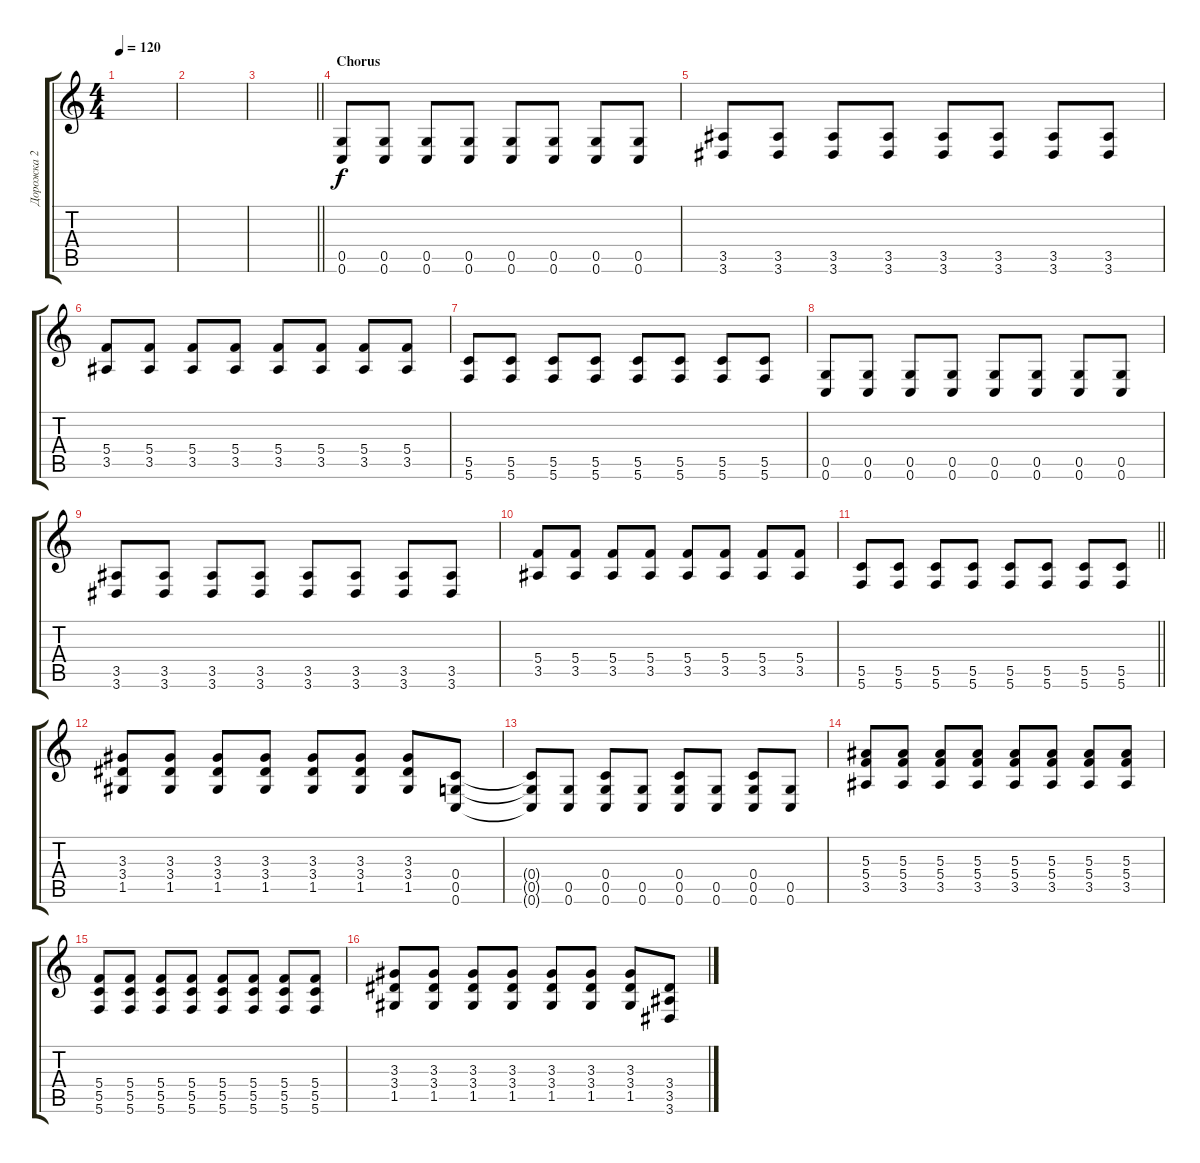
\track ("Дорожка 2" "Дорожка 2") {instrument distortionguitar}
\staff {score tabs}
\tuning (D4 A3 F3 C3 G2 C2) {hide}
\ts (4 4)
\tempo 120
\clef g2
\ks c
|
|
\barLineRight lightlight
|
\section ("" "Chorus")
(0.5 0.6).8 (0.5 0.6).8 (0.5 0.6).8 (0.5 0.6).8 (0.5 0.6).8 (0.5 0.6).8 (0.5 0.6).8 (0.5 0.6).8 |
(3.5 3.6).8 (3.5 3.6).8 (3.5 3.6).8 (3.5 3.6).8 (3.5 3.6).8 (3.5 3.6).8 (3.5 3.6).8 (3.5 3.6).8 |
(5.4 3.5).8 (5.4 3.5).8 (5.4 3.5).8 (5.4 3.5).8 (5.4 3.5).8 (5.4 3.5).8 (5.4 3.5).8 (5.4 3.5).8 |
(5.5 5.6).8 (5.5 5.6).8 (5.5 5.6).8 (5.5 5.6).8 (5.5 5.6).8 (5.5 5.6).8 (5.5 5.6).8 (5.5 5.6).8 |
(0.5 0.6).8 (0.5 0.6).8 (0.5 0.6).8 (0.5 0.6).8 (0.5 0.6).8 (0.5 0.6).8 (0.5 0.6).8 (0.5 0.6).8 |
(3.5 3.6).8 (3.5 3.6).8 (3.5 3.6).8 (3.5 3.6).8 (3.5 3.6).8 (3.5 3.6).8 (3.5 3.6).8 (3.5 3.6).8 |
(5.4 3.5).8 (5.4 3.5).8 (5.4 3.5).8 (5.4 3.5).8 (5.4 3.5).8 (5.4 3.5).8 (5.4 3.5).8 (5.4 3.5).8 |
\barLineRight lightlight
(5.5 5.6).8 (5.5 5.6).8 (5.5 5.6).8 (5.5 5.6).8 (5.5 5.6).8 (5.5 5.6).8 (5.5 5.6).8 (5.5 5.6).8 |
(3.3 3.4 1.5).8 (3.3 3.4 1.5).8 (3.3 3.4 1.5).8 (3.3 3.4 1.5).8 (3.3 3.4 1.5).8 (3.3 3.4 1.5).8 (3.3 3.4 1.5).8 (0.4 0.5 0.6).8 |
(0.4{t} 0.5{t} 0.6{t}).8 (0.5 0.6).8 (0.4 0.5 0.6).8 (0.5 0.6).8 (0.4 0.5 0.6).8 (0.5 0.6).8 (0.4 0.5 0.6).8 (0.5 0.6).8 |
(5.3 5.4 3.5).8 (5.3 5.4 3.5).8 (5.3 5.4 3.5).8 (5.3 5.4 3.5).8 (5.3 5.4 3.5).8 (5.3 5.4 3.5).8 (5.3 5.4 3.5).8 (5.3 5.4 3.5).8 |
(5.4 5.5 5.6).8 (5.4 5.5 5.6).8 (5.4 5.5 5.6).8 (5.4 5.5 5.6).8 (5.4 5.5 5.6).8 (5.4 5.5 5.6).8 (5.4 5.5 5.6).8 (5.4 5.5 5.6).8 |
(3.3 3.4 1.5).8 (3.3 3.4 1.5).8 (3.3 3.4 1.5).8 (3.3 3.4 1.5).8 (3.3 3.4 1.5).8 (3.3 3.4 1.5).8 (3.3 3.4 1.5).8 (3.4 3.5 3.6).8
